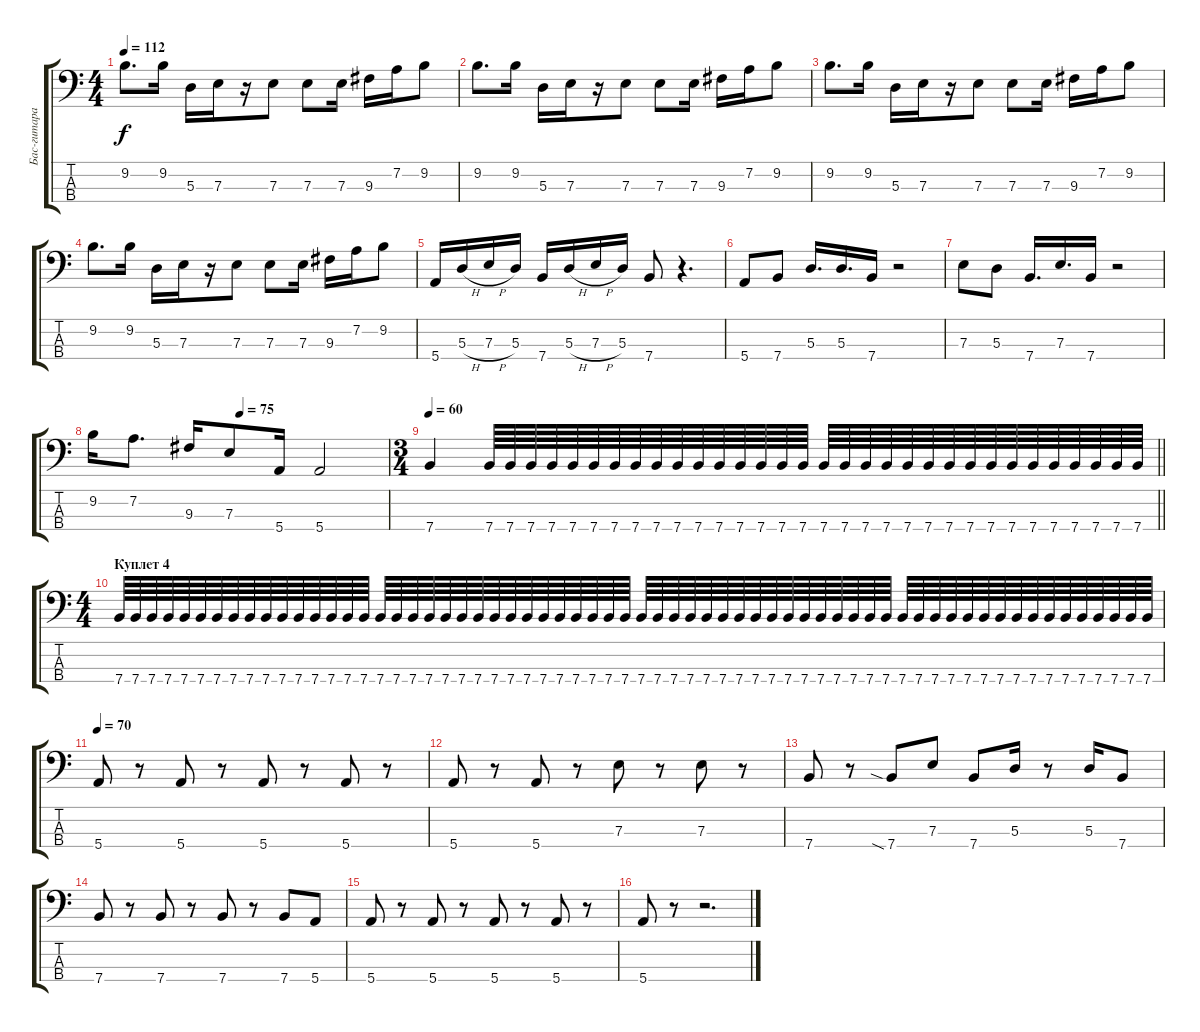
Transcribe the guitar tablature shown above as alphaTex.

\track ("Бас-гитара (Е.Маргулис)" "Бас-гитара") {instrument electricbassfinger}
\staff {score tabs}
\tuning (G2 D2 A1 E1) {hide}
\ts (4 4)
\tempo 112
\clef f4
\ks c
9.2.8{d dy f} 9.2.16 5.3.16 7.3.16 r.16 7.3.8 7.3.8 7.3.16 9.3.16 7.2.16 9.2.8 |
9.2.8{d} 9.2.16 5.3.16 7.3.16 r.16 7.3.8 7.3.8 7.3.16 9.3.16 7.2.16 9.2.8 |
9.2.8{d} 9.2.16 5.3.16 7.3.16 r.16 7.3.8 7.3.8 7.3.16 9.3.16 7.2.16 9.2.8 |
9.2.8{d} 9.2.16 5.3.16 7.3.16 r.16 7.3.8 7.3.8 7.3.16 9.3.16 7.2.16 9.2.8 |
5.4.16 5.3{h}.16 7.3{h}.16 5.3.16 7.4.16 5.3{h}.16 7.3{h}.16 5.3.16 7.4.8 r.4{d} |
5.4.8 7.4.8 5.3.16{d} 5.3.16{d} 7.4.16 r.2 |
7.3.8 5.3.8 7.4.16{d} 7.3.16{d} 7.4.16 r.2 |
\tempo (75 0.5)
9.2.16 7.2.8{d} 9.3.16 7.3.8 5.4.16 5.4.2 |
\ts (3 4)
\tempo 60
\barLineRight lightlight
7.4.4 7.4.64 7.4.64 7.4.64 7.4.64 7.4.64 7.4.64 7.4.64 7.4.64 7.4.64 7.4.64 7.4.64 7.4.64 7.4.64 7.4.64 7.4.64 7.4.64 7.4.64 7.4.64 7.4.64 7.4.64 7.4.64 7.4.64 7.4.64 7.4.64 7.4.64 7.4.64 7.4.64 7.4.64 7.4.64 7.4.64 7.4.64 7.4.64 |
\ts (4 4)
\section ("" "Куплет 4")
7.4.64 7.4.64 7.4.64 7.4.64 7.4.64 7.4.64 7.4.64 7.4.64 7.4.64 7.4.64 7.4.64 7.4.64 7.4.64 7.4.64 7.4.64 7.4.64 7.4.64 7.4.64 7.4.64 7.4.64 7.4.64 7.4.64 7.4.64 7.4.64 7.4.64 7.4.64 7.4.64 7.4.64 7.4.64 7.4.64 7.4.64 7.4.64 7.4.64 7.4.64 7.4.64 7.4.64 7.4.64 7.4.64 7.4.64 7.4.64 7.4.64 7.4.64 7.4.64 7.4.64 7.4.64 7.4.64 7.4.64 7.4.64 7.4.64 7.4.64 7.4.64 7.4.64 7.4.64 7.4.64 7.4.64 7.4.64 7.4.64 7.4.64 7.4.64 7.4.64 7.4.64 7.4.64 7.4.64 7.4.64 |
\tempo 70
5.4.8 r.8 5.4.8 r.8 5.4.8 r.8 5.4.8 r.8 |
5.4.8 r.8 5.4.8 r.8 7.3.8 r.8 7.3.8 r.8 |
7.4.8 r.8 7.4{sia}.8 7.3.8 7.4.8 5.3.16 r.8 5.3.16 7.4.8 |
7.4.8 r.8 7.4.8 r.8 7.4.8 r.8 7.4.8 5.4.8 |
5.4.8 r.8 5.4.8 r.8 5.4.8 r.8 5.4.8 r.8 |
5.4.8 r.8 r.2{d}
